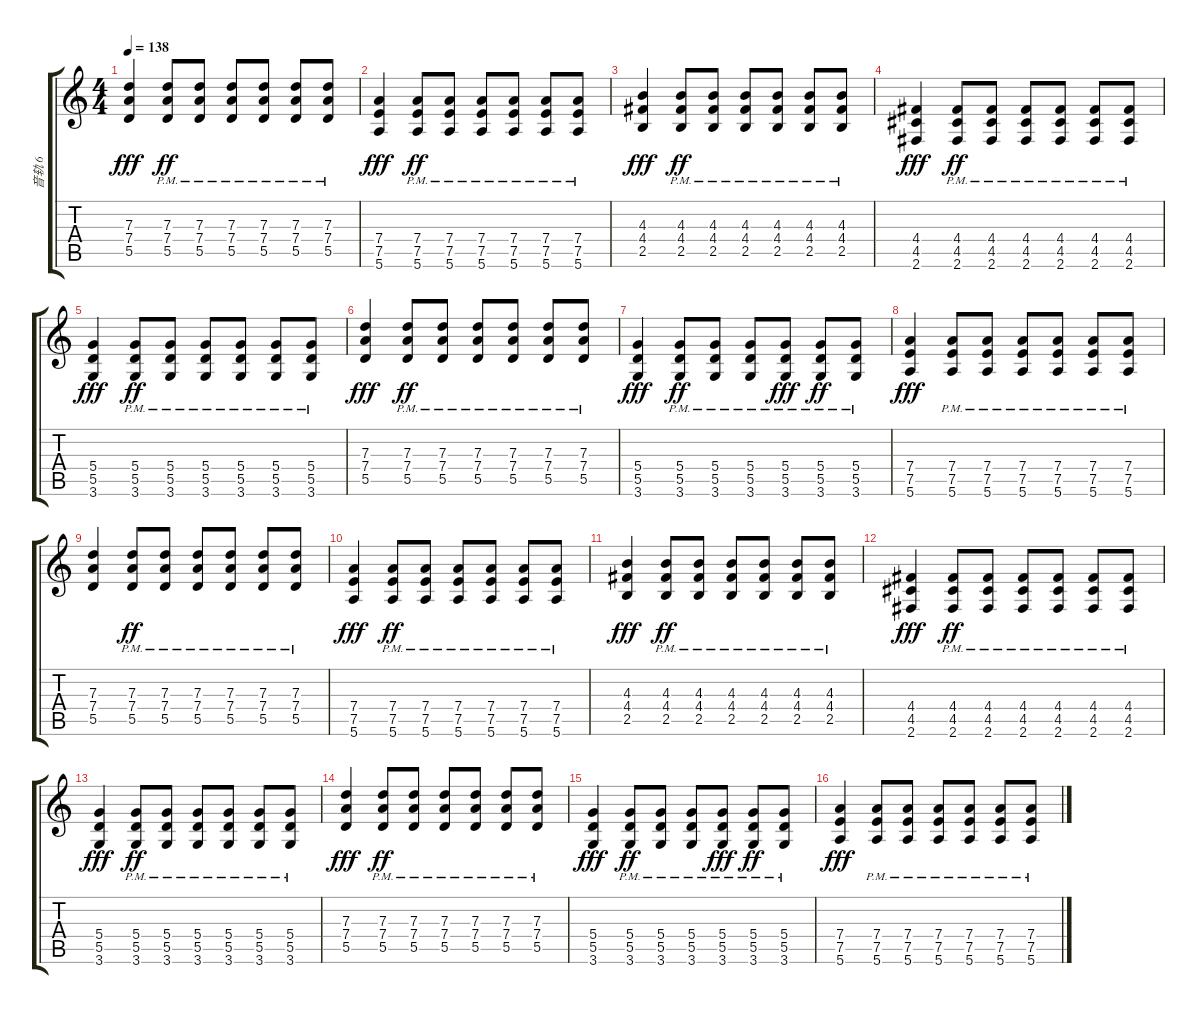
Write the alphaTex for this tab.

\track ("音轨 6" "音轨 6") {instrument electricguitarmuted}
\staff {score tabs}
\tuning (E4 B3 G3 D3 A2 E2) {hide}
\ts (4 4)
\tempo 138
\clef g2
\ks c
(7.3 7.4 5.5).4{dy fff volume 4 instrument overdrivenguitar} (7.3{pm} 7.4{pm} 5.5{pm}).8{dy ff volume 3} (7.3{pm} 7.4{pm} 5.5{pm}).8 (7.3{pm} 7.4{pm} 5.5{pm}).8 (7.3{pm} 7.4{pm} 5.5{pm}).8 (7.3{pm} 7.4{pm} 5.5{pm}).8 (7.3{pm} 7.4{pm} 5.5{pm}).8 |
(7.4 7.5 5.6).4{dy fff} (7.4{pm} 7.5{pm} 5.6{pm}).8{dy ff} (7.4{pm} 7.5{pm} 5.6{pm}).8 (7.4{pm} 7.5{pm} 5.6{pm}).8 (7.4{pm} 7.5{pm} 5.6{pm}).8 (7.4{pm} 7.5{pm} 5.6{pm}).8 (7.4{pm} 7.5{pm} 5.6{pm}).8 |
(4.3 4.4 2.5).4{dy fff} (4.3{pm} 4.4{pm} 2.5{pm}).8{dy ff} (4.3{pm} 4.4{pm} 2.5{pm}).8 (4.3{pm} 4.4{pm} 2.5{pm}).8 (4.3{pm} 4.4{pm} 2.5{pm}).8 (4.3{pm} 4.4{pm} 2.5{pm}).8 (4.3{pm} 4.4{pm} 2.5{pm}).8 |
(4.4 4.5 2.6).4{dy fff} (4.4{pm} 4.5{pm} 2.6{pm}).8{dy ff} (4.4{pm} 4.5{pm} 2.6{pm}).8 (4.4{pm} 4.5{pm} 2.6{pm}).8 (4.4{pm} 4.5{pm} 2.6{pm}).8 (4.4{pm} 4.5{pm} 2.6{pm}).8 (4.4{pm} 4.5{pm} 2.6{pm}).8 |
(5.4 5.5 3.6).4{dy fff} (5.4{pm} 5.5{pm} 3.6{pm}).8{dy ff} (5.4{pm} 5.5{pm} 3.6{pm}).8 (5.4{pm} 5.5{pm} 3.6{pm}).8 (5.4{pm} 5.5{pm} 3.6{pm}).8 (5.4{pm} 5.5{pm} 3.6{pm}).8 (5.4{pm} 5.5{pm} 3.6{pm}).8 |
(7.3 7.4 5.5).4{dy fff} (7.3{pm} 7.4{pm} 5.5{pm}).8{dy ff} (7.3{pm} 7.4{pm} 5.5{pm}).8 (7.3{pm} 7.4{pm} 5.5{pm}).8 (7.3{pm} 7.4{pm} 5.5{pm}).8 (7.3{pm} 7.4{pm} 5.5{pm}).8 (7.3{pm} 7.4{pm} 5.5{pm}).8 |
(5.4 5.5 3.6).4{dy fff} (5.4{pm} 5.5{pm} 3.6{pm}).8{dy ff} (5.4{pm} 5.5{pm} 3.6{pm}).8 (5.4{pm} 5.5{pm} 3.6{pm}).8 (5.4{pm} 5.5{pm} 3.6{pm}).8{dy fff} (5.4{pm} 5.5{pm} 3.6{pm}).8{dy ff} (5.4{pm} 5.5{pm} 3.6{pm}).8 |
(7.4 7.5 5.6).4{dy fff} (7.4{pm} 7.5{pm} 5.6{pm}).8 (7.4{pm} 7.5{pm} 5.6{pm}).8 (7.4{pm} 7.5{pm} 5.6{pm}).8 (7.4{pm} 7.5{pm} 5.6{pm}).8 (7.4{pm} 7.5{pm} 5.6{pm}).8 (7.4{pm} 7.5{pm} 5.6{pm}).8 |
(7.3 7.4 5.5).4{volume 3 instrument overdrivenguitar} (7.3{pm} 7.4{pm} 5.5{pm}).8{dy ff} (7.3{pm} 7.4{pm} 5.5{pm}).8 (7.3{pm} 7.4{pm} 5.5{pm}).8 (7.3{pm} 7.4{pm} 5.5{pm}).8 (7.3{pm} 7.4{pm} 5.5{pm}).8 (7.3{pm} 7.4{pm} 5.5{pm}).8 |
(7.4 7.5 5.6).4{dy fff} (7.4{pm} 7.5{pm} 5.6{pm}).8{dy ff} (7.4{pm} 7.5{pm} 5.6{pm}).8 (7.4{pm} 7.5{pm} 5.6{pm}).8 (7.4{pm} 7.5{pm} 5.6{pm}).8 (7.4{pm} 7.5{pm} 5.6{pm}).8 (7.4{pm} 7.5{pm} 5.6{pm}).8 |
(4.3 4.4 2.5).4{dy fff} (4.3{pm} 4.4{pm} 2.5{pm}).8{dy ff} (4.3{pm} 4.4{pm} 2.5{pm}).8 (4.3{pm} 4.4{pm} 2.5{pm}).8 (4.3{pm} 4.4{pm} 2.5{pm}).8 (4.3{pm} 4.4{pm} 2.5{pm}).8 (4.3{pm} 4.4{pm} 2.5{pm}).8 |
(4.4 4.5 2.6).4{dy fff} (4.4{pm} 4.5{pm} 2.6{pm}).8{dy ff} (4.4{pm} 4.5{pm} 2.6{pm}).8 (4.4{pm} 4.5{pm} 2.6{pm}).8 (4.4{pm} 4.5{pm} 2.6{pm}).8 (4.4{pm} 4.5{pm} 2.6{pm}).8 (4.4{pm} 4.5{pm} 2.6{pm}).8 |
(5.4 5.5 3.6).4{dy fff} (5.4{pm} 5.5{pm} 3.6{pm}).8{dy ff} (5.4{pm} 5.5{pm} 3.6{pm}).8 (5.4{pm} 5.5{pm} 3.6{pm}).8 (5.4{pm} 5.5{pm} 3.6{pm}).8 (5.4{pm} 5.5{pm} 3.6{pm}).8 (5.4{pm} 5.5{pm} 3.6{pm}).8 |
(7.3 7.4 5.5).4{dy fff} (7.3{pm} 7.4{pm} 5.5{pm}).8{dy ff} (7.3{pm} 7.4{pm} 5.5{pm}).8 (7.3{pm} 7.4{pm} 5.5{pm}).8 (7.3{pm} 7.4{pm} 5.5{pm}).8 (7.3{pm} 7.4{pm} 5.5{pm}).8 (7.3{pm} 7.4{pm} 5.5{pm}).8 |
(5.4 5.5 3.6).4{dy fff} (5.4{pm} 5.5{pm} 3.6{pm}).8{dy ff} (5.4{pm} 5.5{pm} 3.6{pm}).8 (5.4{pm} 5.5{pm} 3.6{pm}).8 (5.4{pm} 5.5{pm} 3.6{pm}).8{dy fff} (5.4{pm} 5.5{pm} 3.6{pm}).8{dy ff} (5.4{pm} 5.5{pm} 3.6{pm}).8 |
(7.4 7.5 5.6).4{dy fff} (7.4{pm} 7.5{pm} 5.6{pm}).8 (7.4{pm} 7.5{pm} 5.6{pm}).8 (7.4{pm} 7.5{pm} 5.6{pm}).8{txt ""} (7.4{pm} 7.5{pm} 5.6{pm}).8 (7.4{pm} 7.5{pm} 5.6{pm}).8 (7.4{pm} 7.5{pm} 5.6{pm}).8
